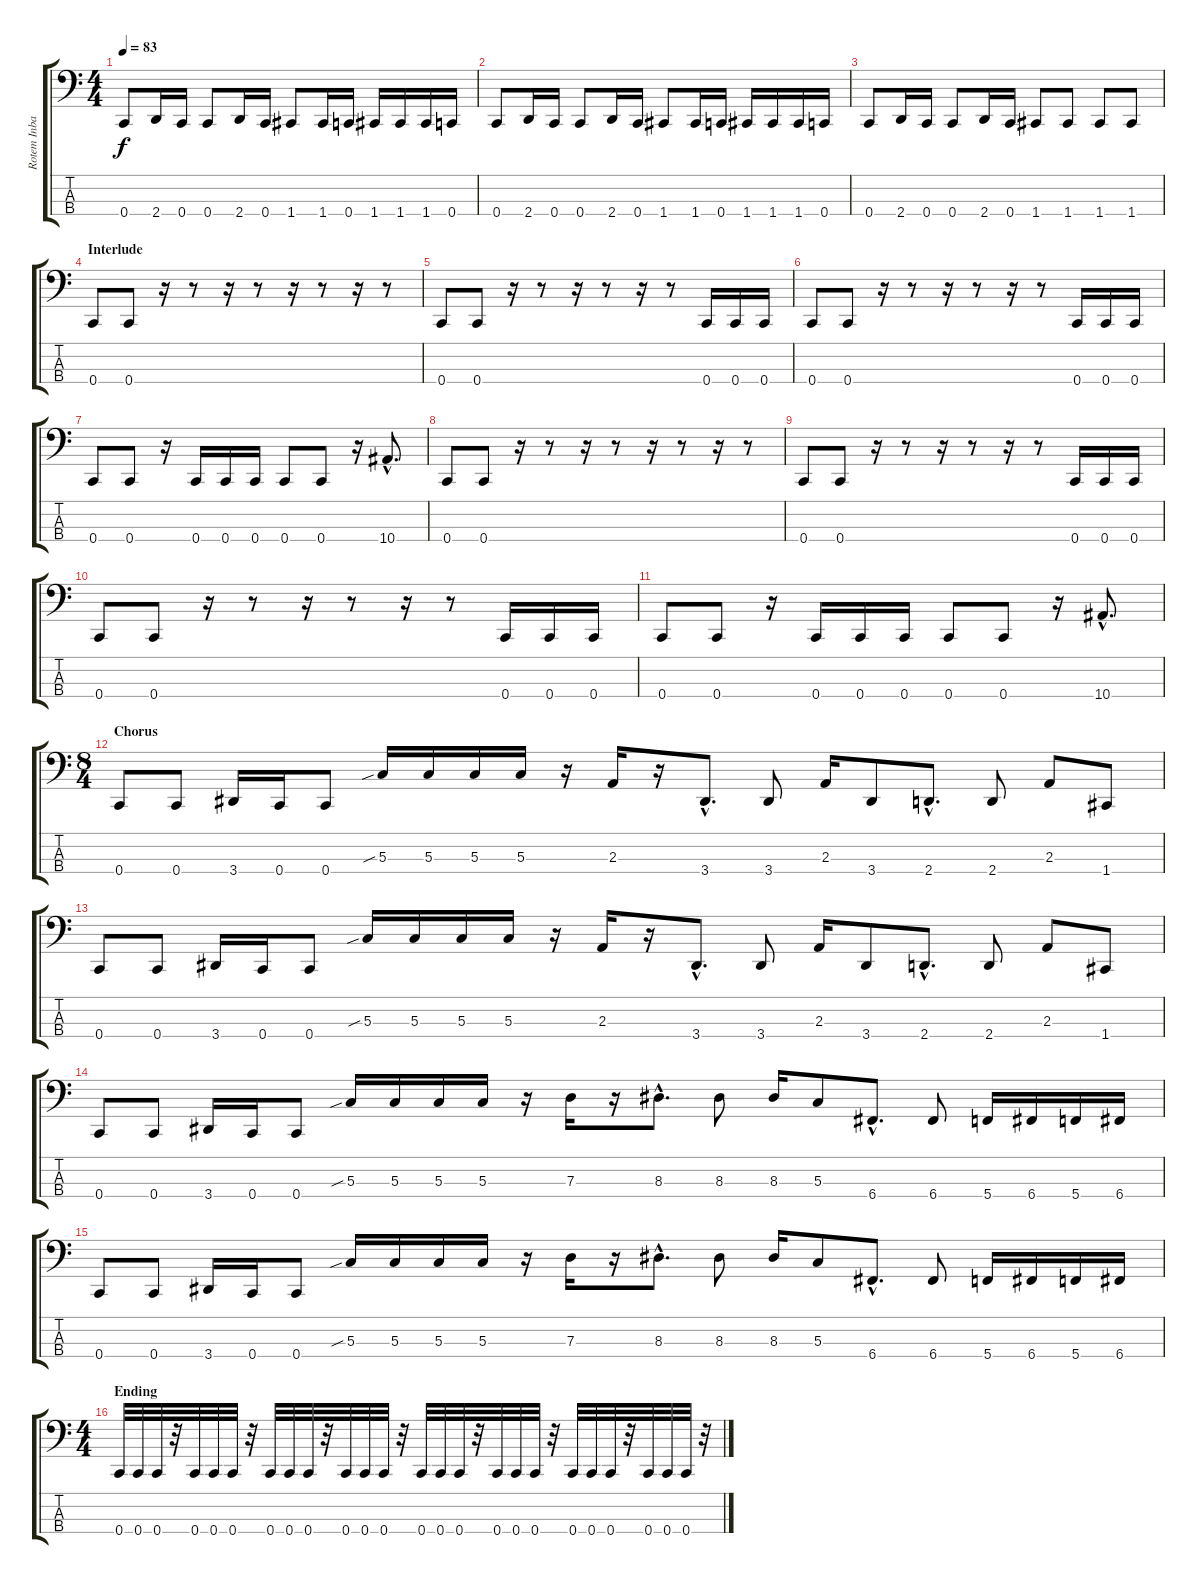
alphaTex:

\track ("Rotem Inbar" "Rotem Inba") {instrument electricbassfinger}
\staff {score tabs}
\tuning (F2 C2 G1 C1) {hide}
\ts (4 4)
\tempo 83
\clef f4
\ks c
0.4.8{dy f} 2.4.16 0.4.16 0.4.8 2.4.16 0.4.16 1.4.8 1.4.16 0.4.16 1.4.16 1.4.16 1.4.16 0.4.16 |
0.4.8 2.4.16 0.4.16 0.4.8 2.4.16 0.4.16 1.4.8 1.4.16 0.4.16 1.4.16 1.4.16 1.4.16 0.4.16 |
0.4.8 2.4.16 0.4.16 0.4.8 2.4.16 0.4.16 1.4.8 1.4.8 1.4.8 1.4.8 |
\section ("" "Interlude")
0.4.8 0.4.8 r.16 r.8 r.16 r.8 r.16 r.8 r.16 r.8 |
0.4.8 0.4.8 r.16 r.8 r.16 r.8 r.16 r.8 0.4.16 0.4.16 0.4.16 |
0.4.8 0.4.8 r.16 r.8 r.16 r.8 r.16 r.8 0.4.16 0.4.16 0.4.16 |
0.4.8 0.4.8 r.16 0.4.16 0.4.16 0.4.16 0.4.8 0.4.8 r.16 10.4{hac}.8{d} |
\section ("" "")
0.4.8 0.4.8 r.16 r.8 r.16 r.8 r.16 r.8 r.16 r.8 |
0.4.8 0.4.8 r.16 r.8 r.16 r.8 r.16 r.8 0.4.16 0.4.16 0.4.16 |
0.4.8 0.4.8 r.16 r.8 r.16 r.8 r.16 r.8 0.4.16 0.4.16 0.4.16 |
0.4.8 0.4.8 r.16 0.4.16 0.4.16 0.4.16 0.4.8 0.4.8 r.16 10.4{hac}.8{d} |
\ts (8 4)
\section ("" "Chorus")
0.4.8 0.4.8 3.4.16 0.4.16 0.4.8 5.3{sib}.16 5.3.16 5.3.16 5.3.16 r.16 2.3.16 r.16 3.4{hac}.8{d} 3.4.8 2.3.16 3.4.8 2.4{hac}.8{d} 2.4.8 2.3.8 1.4.8 |
0.4.8 0.4.8 3.4.16 0.4.16 0.4.8 5.3{sib}.16 5.3.16 5.3.16 5.3.16 r.16 2.3.16 r.16 3.4{hac}.8{d} 3.4.8 2.3.16 3.4.8 2.4{hac}.8{d} 2.4.8 2.3.8 1.4.8 |
0.4.8 0.4.8 3.4.16 0.4.16 0.4.8 5.3{sib}.16 5.3.16 5.3.16 5.3.16 r.16 7.3.16 r.16 8.3{hac}.8{d} 8.3.8 8.3.16 5.3.8 6.4{hac}.8{d} 6.4.8 5.4.16 6.4.16 5.4.16 6.4.16 |
0.4.8 0.4.8 3.4.16 0.4.16 0.4.8 5.3{sib}.16 5.3.16 5.3.16 5.3.16 r.16 7.3.16 r.16 8.3{hac}.8{d} 8.3.8 8.3.16 5.3.8 6.4{hac}.8{d} 6.4.8 5.4.16 6.4.16 5.4.16 6.4.16 |
\ts (4 4)
\section ("" "Ending")
0.4.32 0.4.32 0.4.32 r.32 0.4.32 0.4.32 0.4.32 r.32 0.4.32 0.4.32 0.4.32 r.32 0.4.32 0.4.32 0.4.32 r.32 0.4.32 0.4.32 0.4.32 r.32 0.4.32 0.4.32 0.4.32 r.32 0.4.32 0.4.32 0.4.32 r.32 0.4.32 0.4.32 0.4.32 r.32
